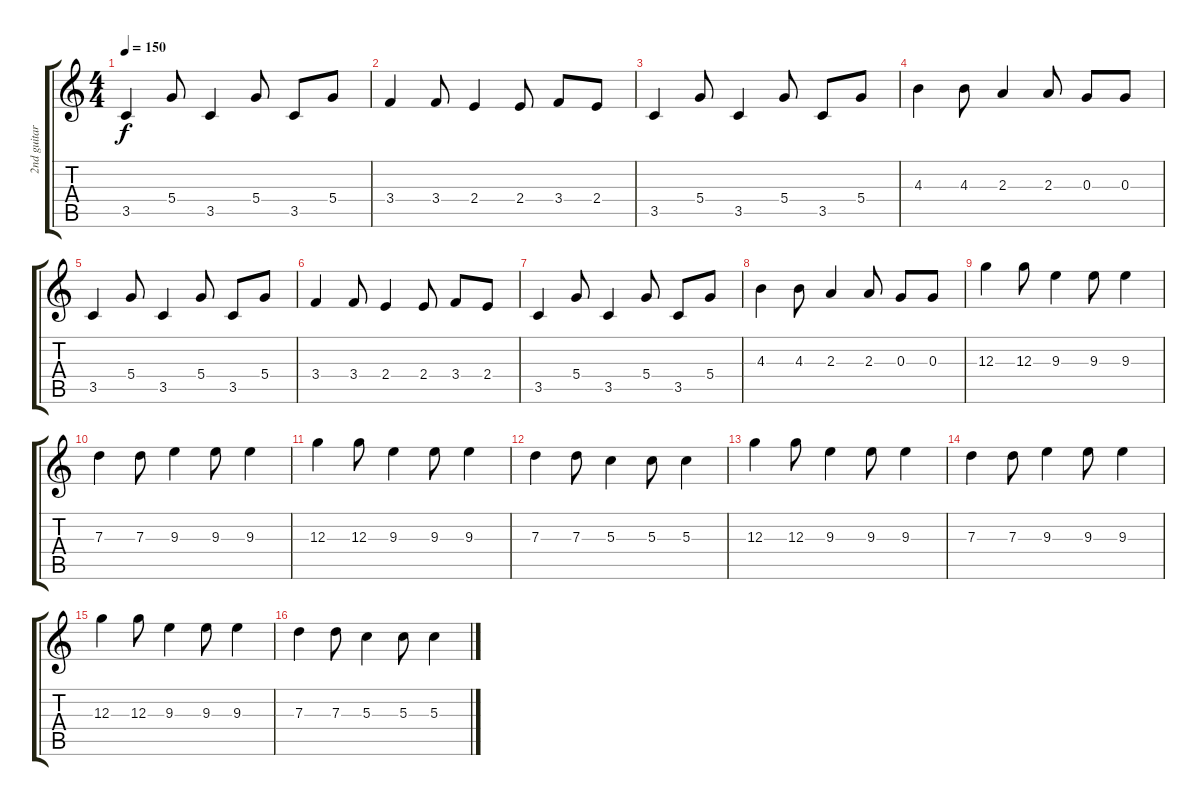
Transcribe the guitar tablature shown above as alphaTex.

\track ("2nd guitar" "2nd guitar") {instrument electricguitarjazz}
\staff {score tabs}
\tuning (E4 B3 G3 D3 A2 E2) {hide}
\ts (4 4)
\tempo 150
\clef g2
\ks c
3.5.4{dy f} 5.4.8 3.5.4 5.4.8 3.5.8 5.4.8 |
3.4.4 3.4.8 2.4.4 2.4.8 3.4.8 2.4.8 |
3.5.4 5.4.8 3.5.4 5.4.8 3.5.8 5.4.8 |
4.3.4 4.3.8 2.3.4 2.3.8 0.3.8 0.3.8 |
3.5.4 5.4.8 3.5.4 5.4.8 3.5.8 5.4.8 |
3.4.4 3.4.8 2.4.4 2.4.8 3.4.8 2.4.8 |
3.5.4 5.4.8 3.5.4 5.4.8 3.5.8 5.4.8 |
4.3.4 4.3.8 2.3.4 2.3.8 0.3.8 0.3.8 |
12.3.4 12.3.8 9.3.4 9.3.8 9.3.4 |
7.3.4 7.3.8 9.3.4 9.3.8 9.3.4 |
12.3.4 12.3.8 9.3.4 9.3.8 9.3.4 |
7.3.4 7.3.8 5.3.4 5.3.8 5.3.4 |
12.3.4 12.3.8 9.3.4 9.3.8 9.3.4 |
7.3.4 7.3.8 9.3.4 9.3.8 9.3.4 |
12.3.4 12.3.8 9.3.4 9.3.8 9.3.4 |
7.3.4 7.3.8 5.3.4 5.3.8 5.3.4
